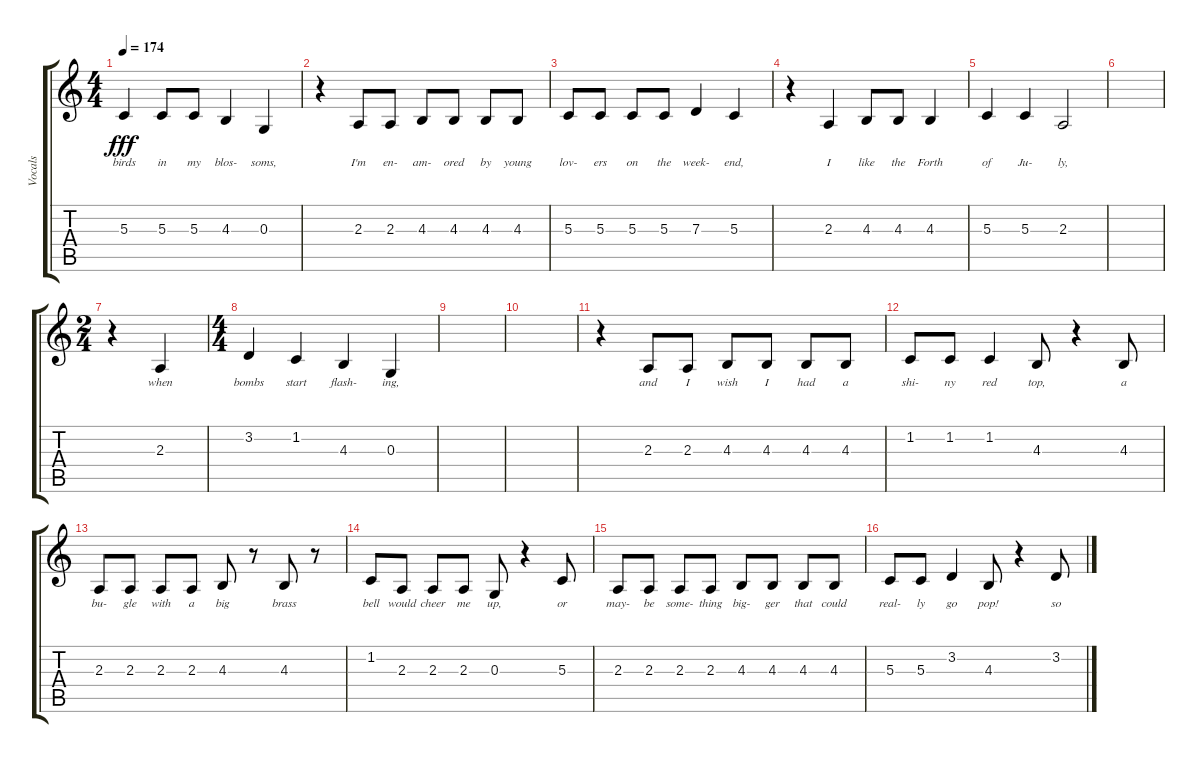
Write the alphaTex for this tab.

\track ("Vocals" "Vocals") {instrument oboe}
\staff {score tabs}
\tuning (E4 B3 G3 D3 A2 E2) {hide}
\ts (4 4)
\tempo 174
\clef g2
\ks c
5.3.4{lyrics (0 "birds") lyrics (1 "") lyrics (2 "") lyrics (3 "") lyrics (4 "") dy fff} 5.3.8{lyrics (0 "in") lyrics (1 "") lyrics (2 "") lyrics (3 "") lyrics (4 "")} 5.3.8{lyrics (0 "my") lyrics (1 "") lyrics (2 "") lyrics (3 "") lyrics (4 "")} 4.3.4{lyrics (0 "blos-") lyrics (1 "") lyrics (2 "") lyrics (3 "") lyrics (4 "")} 0.3.4{lyrics (0 "soms,") lyrics (1 "") lyrics (2 "") lyrics (3 "") lyrics (4 "")} |
r.4 2.3.8{lyrics (0 "I'm") lyrics (1 "") lyrics (2 "") lyrics (3 "") lyrics (4 "")} 2.3.8{lyrics (0 "en-") lyrics (1 "") lyrics (2 "") lyrics (3 "") lyrics (4 "")} 4.3.8{lyrics (0 "am-") lyrics (1 "") lyrics (2 "") lyrics (3 "") lyrics (4 "")} 4.3.8{lyrics (0 "ored") lyrics (1 "") lyrics (2 "") lyrics (3 "") lyrics (4 "")} 4.3.8{lyrics (0 "by") lyrics (1 "") lyrics (2 "") lyrics (3 "") lyrics (4 "")} 4.3.8{lyrics (0 "young") lyrics (1 "") lyrics (2 "") lyrics (3 "") lyrics (4 "")} |
5.3.8{lyrics (0 "lov-") lyrics (1 "") lyrics (2 "") lyrics (3 "") lyrics (4 "")} 5.3.8{lyrics (0 "ers") lyrics (1 "") lyrics (2 "") lyrics (3 "") lyrics (4 "")} 5.3.8{lyrics (0 "on") lyrics (1 "") lyrics (2 "") lyrics (3 "") lyrics (4 "")} 5.3.8{lyrics (0 "the") lyrics (1 "") lyrics (2 "") lyrics (3 "") lyrics (4 "")} 7.3.4{lyrics (0 "week-") lyrics (1 "") lyrics (2 "") lyrics (3 "") lyrics (4 "")} 5.3.4{lyrics (0 "end,") lyrics (1 "") lyrics (2 "") lyrics (3 "") lyrics (4 "")} |
r.4 2.3.4{lyrics (0 "I") lyrics (1 "") lyrics (2 "") lyrics (3 "") lyrics (4 "")} 4.3.8{lyrics (0 "like") lyrics (1 "") lyrics (2 "") lyrics (3 "") lyrics (4 "")} 4.3.8{lyrics (0 "the") lyrics (1 "") lyrics (2 "") lyrics (3 "") lyrics (4 "")} 4.3.4{lyrics (0 "Forth") lyrics (1 "") lyrics (2 "") lyrics (3 "") lyrics (4 "")} |
5.3.4{lyrics (0 "of") lyrics (1 "") lyrics (2 "") lyrics (3 "") lyrics (4 "")} 5.3.4{lyrics (0 "Ju-") lyrics (1 "") lyrics (2 "") lyrics (3 "") lyrics (4 "")} 2.3.2{lyrics (0 "ly,") lyrics (1 "") lyrics (2 "") lyrics (3 "") lyrics (4 "")} |
|
\ts (2 4)
r.4 2.3.4{lyrics (0 "when") lyrics (1 "") lyrics (2 "") lyrics (3 "") lyrics (4 "")} |
\ts (4 4)
3.2.4{lyrics (0 "bombs") lyrics (1 "") lyrics (2 "") lyrics (3 "") lyrics (4 "")} 1.2.4{lyrics (0 "start") lyrics (1 "") lyrics (2 "") lyrics (3 "") lyrics (4 "")} 4.3.4{lyrics (0 "flash-") lyrics (1 "") lyrics (2 "") lyrics (3 "") lyrics (4 "")} 0.3.4{lyrics (0 "ing,") lyrics (1 "") lyrics (2 "") lyrics (3 "") lyrics (4 "")} |
|
|
r.4 2.3.8{lyrics (0 "and") lyrics (1 "") lyrics (2 "") lyrics (3 "") lyrics (4 "")} 2.3.8{lyrics (0 "I") lyrics (1 "") lyrics (2 "") lyrics (3 "") lyrics (4 "")} 4.3.8{lyrics (0 "wish") lyrics (1 "") lyrics (2 "") lyrics (3 "") lyrics (4 "")} 4.3.8{lyrics (0 "I") lyrics (1 "") lyrics (2 "") lyrics (3 "") lyrics (4 "")} 4.3.8{lyrics (0 "had") lyrics (1 "") lyrics (2 "") lyrics (3 "") lyrics (4 "")} 4.3.8{lyrics (0 "a") lyrics (1 "") lyrics (2 "") lyrics (3 "") lyrics (4 "")} |
1.2.8{lyrics (0 "shi-") lyrics (1 "") lyrics (2 "") lyrics (3 "") lyrics (4 "")} 1.2.8{lyrics (0 "ny") lyrics (1 "") lyrics (2 "") lyrics (3 "") lyrics (4 "")} 1.2.4{lyrics (0 "red") lyrics (1 "") lyrics (2 "") lyrics (3 "") lyrics (4 "")} 4.3.8{lyrics (0 "top,") lyrics (1 "") lyrics (2 "") lyrics (3 "") lyrics (4 "")} r.4 4.3.8{lyrics (0 "a") lyrics (1 "") lyrics (2 "") lyrics (3 "") lyrics (4 "")} |
2.3.8{lyrics (0 "bu-") lyrics (1 "") lyrics (2 "") lyrics (3 "") lyrics (4 "")} 2.3.8{lyrics (0 "gle") lyrics (1 "") lyrics (2 "") lyrics (3 "") lyrics (4 "")} 2.3.8{lyrics (0 "with") lyrics (1 "") lyrics (2 "") lyrics (3 "") lyrics (4 "")} 2.3.8{lyrics (0 "a") lyrics (1 "") lyrics (2 "") lyrics (3 "") lyrics (4 "")} 4.3.8{lyrics (0 "big") lyrics (1 "") lyrics (2 "") lyrics (3 "") lyrics (4 "")} r.8 4.3.8{lyrics (0 "brass") lyrics (1 "") lyrics (2 "") lyrics (3 "") lyrics (4 "")} r.8 |
1.2.8{lyrics (0 "bell") lyrics (1 "") lyrics (2 "") lyrics (3 "") lyrics (4 "")} 2.3.8{lyrics (0 "would") lyrics (1 "") lyrics (2 "") lyrics (3 "") lyrics (4 "")} 2.3.8{lyrics (0 "cheer") lyrics (1 "") lyrics (2 "") lyrics (3 "") lyrics (4 "")} 2.3.8{lyrics (0 "me") lyrics (1 "") lyrics (2 "") lyrics (3 "") lyrics (4 "")} 0.3.8{lyrics (0 "up,") lyrics (1 "") lyrics (2 "") lyrics (3 "") lyrics (4 "")} r.4 5.3.8{lyrics (0 "or") lyrics (1 "") lyrics (2 "") lyrics (3 "") lyrics (4 "")} |
2.3.8{lyrics (0 "may-") lyrics (1 "") lyrics (2 "") lyrics (3 "") lyrics (4 "")} 2.3.8{lyrics (0 "be") lyrics (1 "") lyrics (2 "") lyrics (3 "") lyrics (4 "")} 2.3.8{lyrics (0 "some-") lyrics (1 "") lyrics (2 "") lyrics (3 "") lyrics (4 "")} 2.3.8{lyrics (0 "thing") lyrics (1 "") lyrics (2 "") lyrics (3 "") lyrics (4 "")} 4.3.8{lyrics (0 "big-") lyrics (1 "") lyrics (2 "") lyrics (3 "") lyrics (4 "")} 4.3.8{lyrics (0 "ger") lyrics (1 "") lyrics (2 "") lyrics (3 "") lyrics (4 "")} 4.3.8{lyrics (0 "that") lyrics (1 "") lyrics (2 "") lyrics (3 "") lyrics (4 "")} 4.3.8{lyrics (0 "could") lyrics (1 "") lyrics (2 "") lyrics (3 "") lyrics (4 "")} |
5.3.8{lyrics (0 "real-") lyrics (1 "") lyrics (2 "") lyrics (3 "") lyrics (4 "")} 5.3.8{lyrics (0 "ly") lyrics (1 "") lyrics (2 "") lyrics (3 "") lyrics (4 "")} 3.2.4{lyrics (0 "go") lyrics (1 "") lyrics (2 "") lyrics (3 "") lyrics (4 "")} 4.3.8{lyrics (0 "pop!") lyrics (1 "") lyrics (2 "") lyrics (3 "") lyrics (4 "")} r.4 3.2.8{lyrics (0 "so") lyrics (1 "") lyrics (2 "") lyrics (3 "") lyrics (4 "")}
